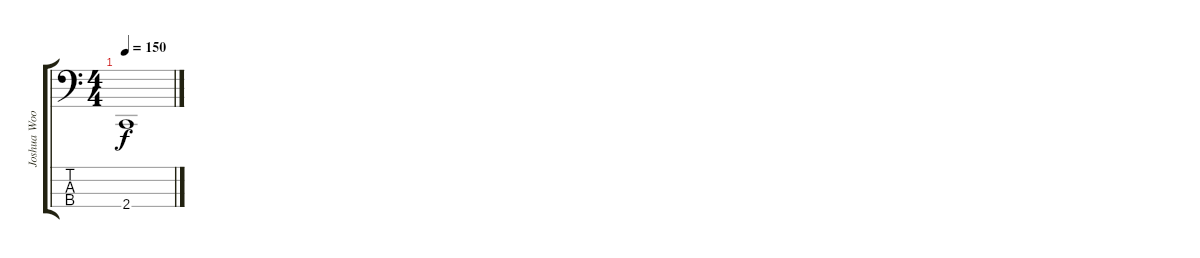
\track ("Joshua Woodard" "Joshua Woo") {instrument electricbassfinger}
\staff {score tabs}
\tuning (Eb2 Bb1 F1 Bb0) {hide}
\ts (4 4)
\tempo 150
\clef f4
\ks c
2.4{t}.1{dy f}
